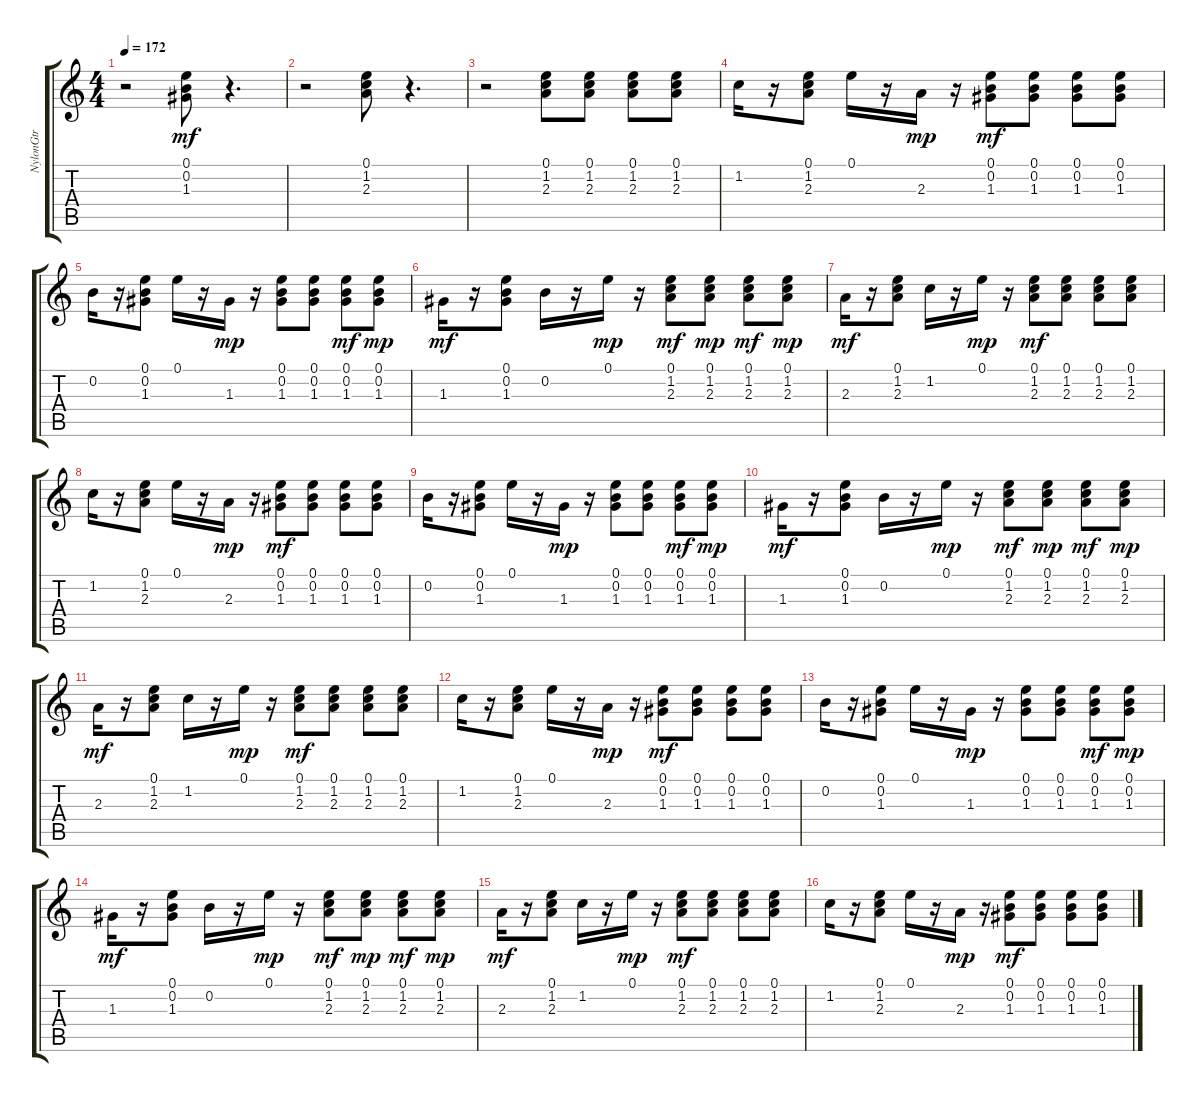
\track ("NylonGtr" "NylonGtr") {instrument acousticguitarnylon}
\staff {score tabs}
\tuning (E4 B3 G3 D3 A2 E2) {hide}
\ts (4 4)
\tempo 172
\clef g2
\ks c
r.2{dy mf} (0.1 0.2 1.3).8 r.4{d} |
r.2 (0.1 1.2 2.3).8 r.4{d} |
r.2 (0.1 1.2 2.3).8 (0.1 1.2 2.3).8 (0.1 1.2 2.3).8 (0.1 1.2 2.3).8 |
1.2.16 r.16 (0.1 1.2 2.3).8 0.1.16 r.16 2.3.16{dy mp} r.16 (0.1 0.2 1.3).8{dy mf} (0.1 0.2 1.3).8 (0.1 0.2 1.3).8 (0.1 0.2 1.3).8 |
0.2.16 r.16 (0.1 0.2 1.3).8 0.1.16 r.16 1.3.16{dy mp} r.16 (0.1 0.2 1.3).8 (0.1 0.2 1.3).8 (0.1 0.2 1.3).8{dy mf} (0.1 0.2 1.3).8{dy mp} |
1.3.16{dy mf} r.16 (0.1 0.2 1.3).8 0.2.16 r.16 0.1.16{dy mp} r.16 (0.1 1.2 2.3).8{dy mf} (0.1 1.2 2.3).8{dy mp} (0.1 1.2 2.3).8{dy mf} (0.1 1.2 2.3).8{dy mp} |
2.3.16{dy mf} r.16 (0.1 1.2 2.3).8 1.2.16 r.16 0.1.16{dy mp} r.16 (0.1 1.2 2.3).8{dy mf} (0.1 1.2 2.3).8 (0.1 1.2 2.3).8 (0.1 1.2 2.3).8 |
1.2.16 r.16 (0.1 1.2 2.3).8 0.1.16 r.16 2.3.16{dy mp} r.16 (0.1 0.2 1.3).8{dy mf} (0.1 0.2 1.3).8 (0.1 0.2 1.3).8 (0.1 0.2 1.3).8 |
0.2.16 r.16 (0.1 0.2 1.3).8 0.1.16 r.16 1.3.16{dy mp} r.16 (0.1 0.2 1.3).8 (0.1 0.2 1.3).8 (0.1 0.2 1.3).8{dy mf} (0.1 0.2 1.3).8{dy mp} |
1.3.16{dy mf} r.16 (0.1 0.2 1.3).8 0.2.16 r.16 0.1.16{dy mp} r.16 (0.1 1.2 2.3).8{dy mf} (0.1 1.2 2.3).8{dy mp} (0.1 1.2 2.3).8{dy mf} (0.1 1.2 2.3).8{dy mp} |
2.3.16{dy mf} r.16 (0.1 1.2 2.3).8 1.2.16 r.16 0.1.16{dy mp} r.16 (0.1 1.2 2.3).8{dy mf} (0.1 1.2 2.3).8 (0.1 1.2 2.3).8 (0.1 1.2 2.3).8 |
1.2.16 r.16 (0.1 1.2 2.3).8 0.1.16 r.16 2.3.16{dy mp} r.16 (0.1 0.2 1.3).8{dy mf} (0.1 0.2 1.3).8 (0.1 0.2 1.3).8 (0.1 0.2 1.3).8 |
0.2.16 r.16 (0.1 0.2 1.3).8 0.1.16 r.16 1.3.16{dy mp} r.16 (0.1 0.2 1.3).8 (0.1 0.2 1.3).8 (0.1 0.2 1.3).8{dy mf} (0.1 0.2 1.3).8{dy mp} |
1.3.16{dy mf} r.16 (0.1 0.2 1.3).8 0.2.16 r.16 0.1.16{dy mp} r.16 (0.1 1.2 2.3).8{dy mf} (0.1 1.2 2.3).8{dy mp} (0.1 1.2 2.3).8{dy mf} (0.1 1.2 2.3).8{dy mp} |
2.3.16{dy mf} r.16 (0.1 1.2 2.3).8 1.2.16 r.16 0.1.16{dy mp} r.16 (0.1 1.2 2.3).8{dy mf} (0.1 1.2 2.3).8 (0.1 1.2 2.3).8 (0.1 1.2 2.3).8 |
1.2.16 r.16 (0.1 1.2 2.3).8 0.1.16 r.16 2.3.16{dy mp} r.16 (0.1 0.2 1.3).8{dy mf} (0.1 0.2 1.3).8 (0.1 0.2 1.3).8 (0.1 0.2 1.3).8
